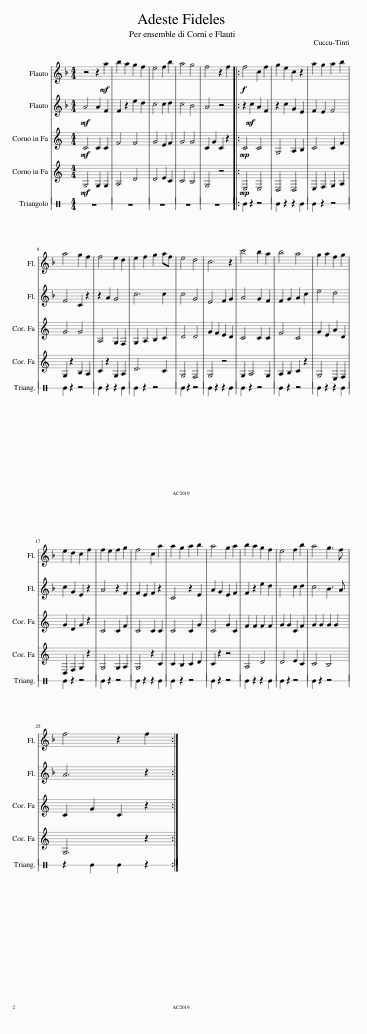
X:1
%%score 1 2 3 4 5
L:1/8
M:4/4
I:linebreak $
K:F
V:1 treble
V:2 treble
V:3 treble transpose=-7
V:4 treble transpose=-7
V:5 perc stafflines=1
K:none
V:1
 z4 z2!mf! a2 | b2 a2 g2 f2 | e4 f2 b2 | a4 g4 | f4 z2 f2 |: %5
!f! f4 c2 f2 | g2 e2 c2 z2 | a2 g2 a2 b2 |$ a4 g2 f2 | f4 e2 d2 | %10
 e2 f2 g2 af | e4 d4 | c6 z2 | c'4 b2 a2 | b4 a4 | %15
 g2 a2 f2 g2 |$ e2 d2 c2 f2 | f2 e2 f2 g2 | f4 c2 a2 | a2 g2 a2 b2 | %20
 a4 g2 a2 | b2 a2 g2 f2 | e4 f2 b2 | a4 g3 f |$ f4 z2 f2 :| %25
V:2
!mf! A4 A2 F2 | F2 z2 e2 d2 | c4 c2 d2 | c4 B4 | A4 z4 |: %5
 z2!mf! c2 A2 F2 | z2 c2 G2 E2 | F2 E2 F4 |$ F4 C2 z2 | z2 A2 G4 | %10
 c6 c2 | c4 G4 | E4 F2 G2 | A4 G2 F2 | F2 G2 A2 c2 | %15
 e4 d4 |$ c2 G2 E2 z2 | A4 z2 F2 | F2 E2 F2 z2 | C4 z2 E2 | %20
 A2 G2 E2 F2 | F2 z2 e2 d2 | x4 c2 d2 | c4 B3 A |$ A6 z2 :| %25
V:3
[K:C]!mf! C4 C2 C2 | F4 F4 | G4 E2 F2 | G4 G4 | C2 G2 C2 z2 |: %5
!mp! C4 C4 | G,4 A,2 B,2 | C4 C2 F2 |$ G4 G4 | A,4 G,2 F,2 | %10
 G,2 A,2 B,2 C2 | D4 D4 | G2 F2 E2 D2 | C4 C2 C2 | F4 C4 | %15
 G2 E2 A2 D2 |$ G2 D2 G2 z2 | C4 C2 F2 | C4 C2 C2 | C4 C2 G2 | %20
 C4 G2 C2 | F2 F2 F2 F2 | G2 G2 C2 F2 | G2 G2 G2 G2 |$ C2 G2 C2 z2 :| %25
V:4
[K:C]!mf! G,4 G,2 G,2 | A,4 D4 | D4 E2 C2 | C4 B,4 | G,4 z4 |: %5
!mp! E,4 E,4 | D,4 D,4 | E,2 F,2 G,2 A,2 |$ G,2 z2 B,2 A,2 | C2 z2 G,2 A,2 | %10
 D6 C2 | G,4 F,4 | G,4 z4 | G,2 A,4 G,2 | A,2 B,2 C2 z2 | %15
 G,4 E,2 F,2 |$ D,2 F,2 G,2 z2 | G,4 G,2 A,2 | G,4 z2 C2 | C2 B,2 C2 D2 | %20
 C2 z2 z4 | A,4 D4 | D4 E2 C2 | C4 B,4 |$ G,6 z2 :| %25
V:5
[K:C] z8 | z8 | z8 | z8 | z8 |: %5
 E2 z2 z4 | E2 z2 z2 E2 | E2 z2 z4 |$ E2 z2 z4 | E2 z2 z2 E2 | %10
 E2 z2 z4 | E2 z2 z4 | E2 z2 z2 E2 | E2 z2 z4 | E2 z2 z4 | %15
 E2 z2 z2 E2 |$ E2 z2 z4 | E2 z2 z4 | E2 z2 z2 E2 | E2 z2 z4 | %20
 E2 z2 z4 | E2 z2 z2 E2 | E2 z2 z4 | E2 z2 z4 |$ z2 E2 E2 z2 :| %25
